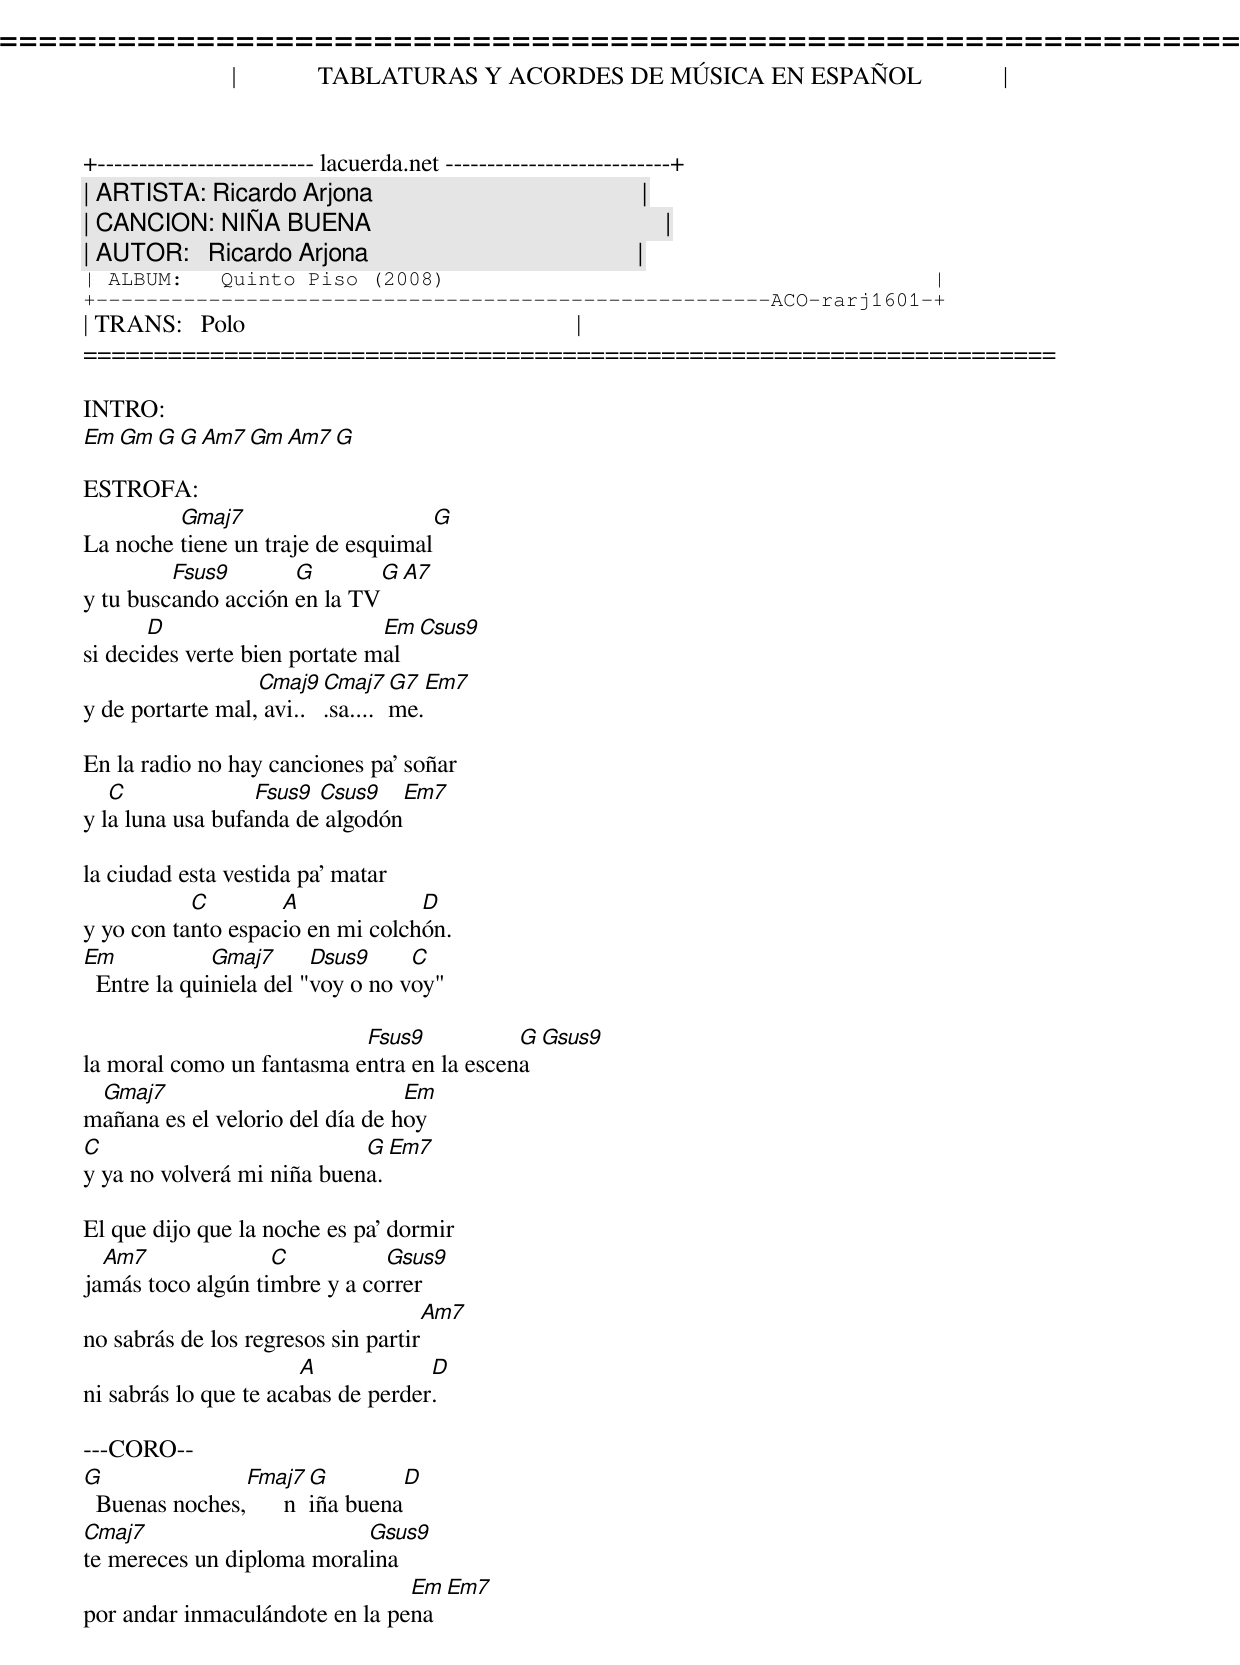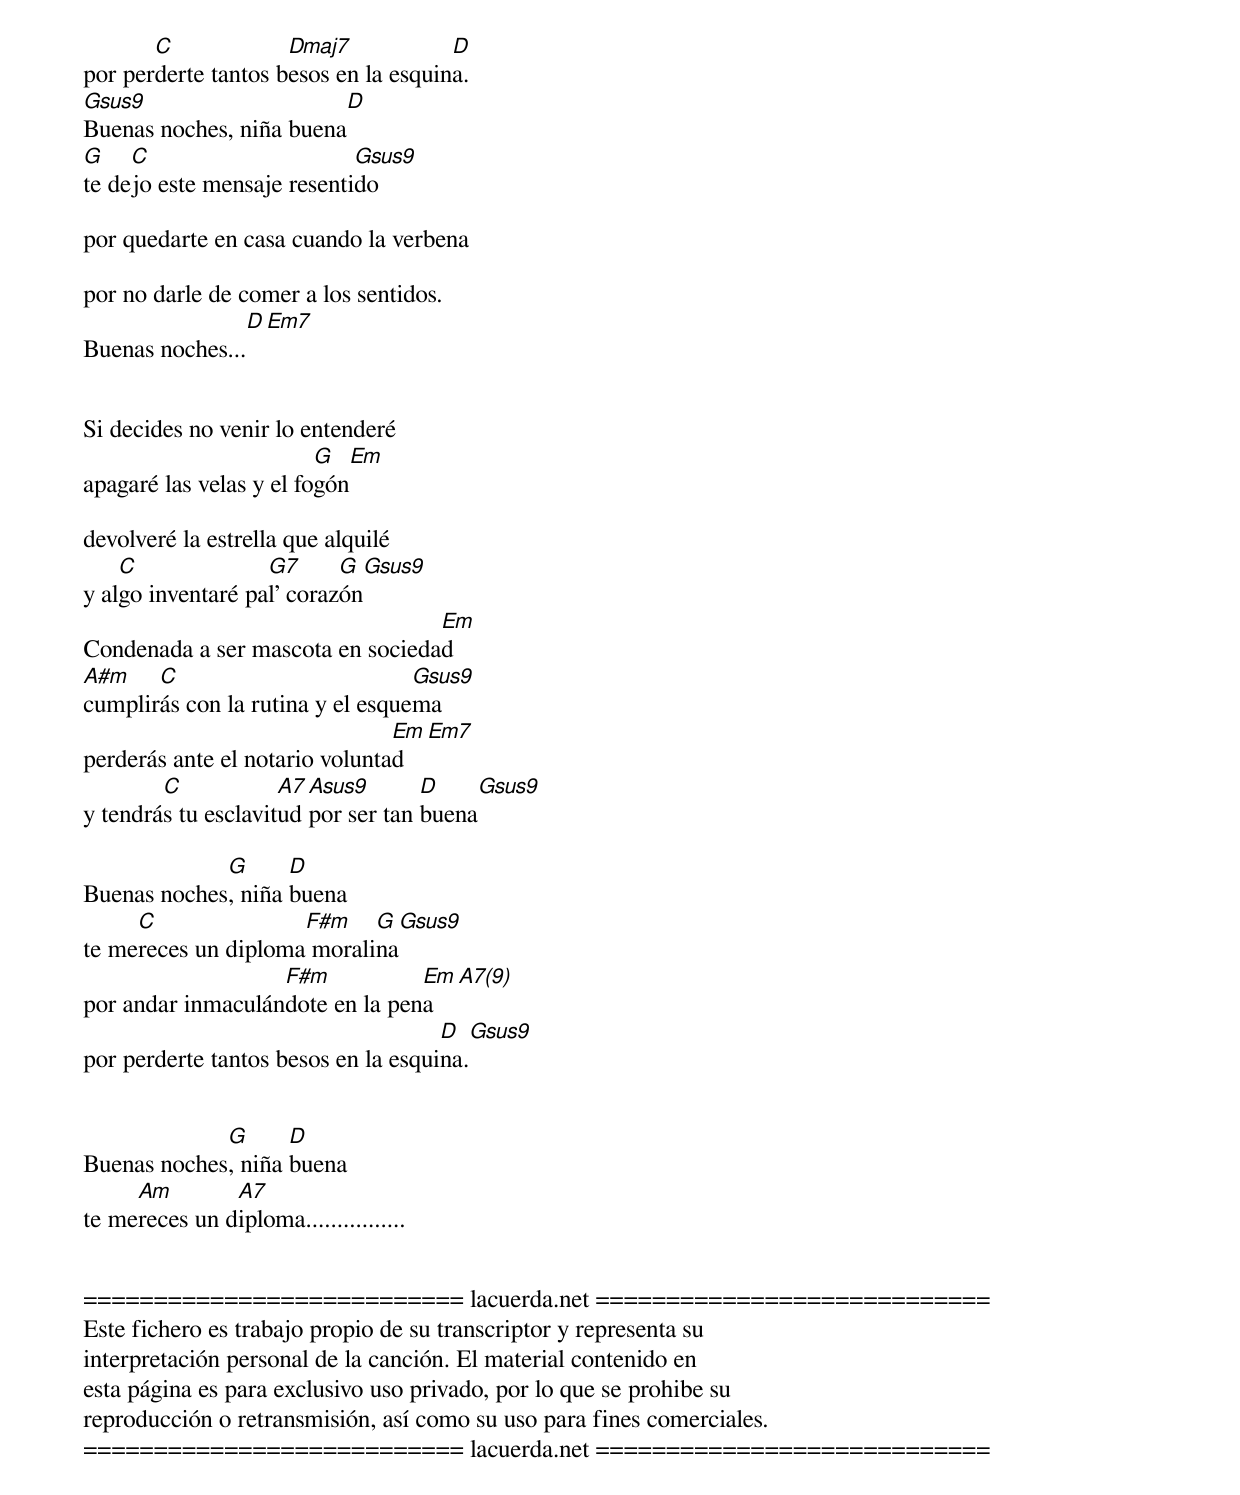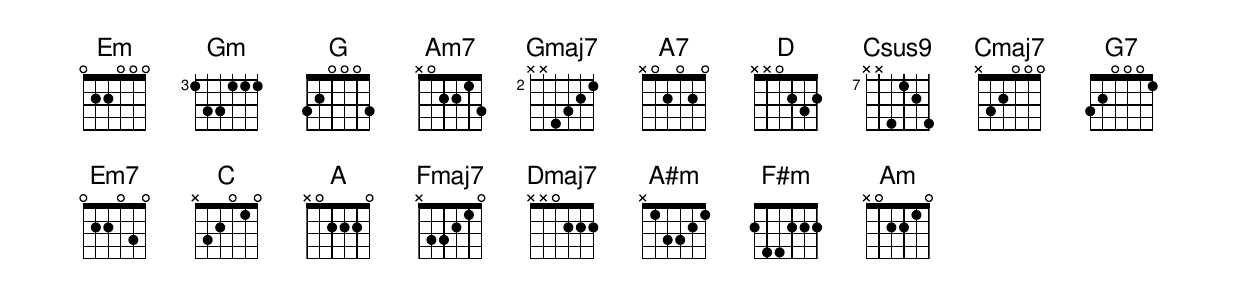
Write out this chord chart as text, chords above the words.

=====================================================================
|             TABLATURAS Y ACORDES DE MÚSICA EN ESPAÑOL             |
+-------------------------- lacuerda.net ---------------------------+
| ARTISTA: Ricardo Arjona                                           |
| CANCION: NIÑA BUENA                                               |
| AUTOR:   Ricardo Arjona                                           |
| ALBUM:   Quinto Piso (2008)                                       |
+------------------------------------------------------ACO-rarj1601-+
| TRANS:   Polo                                                     |
=====================================================================

INTRO:
Em  Gm  G  G  Am7  Gm  Am7  G

ESTROFA:
         Gmaj7                      G
La noche tiene un traje de esquimal
         Fsus9       G         G   A7
y tu buscando acción en la TV
       D                       Em   Csus9
si decides verte bien portate mal
                  Cmaj9 Cmaj7  G7   Em7
y de portarte mal, avi...sa....me.

En la radio no hay canciones pa' soñar
   C              Fsus9 Csus9     Em7
y la luna usa bufanda de algodón

la ciudad esta vestida pa' matar
           C        A             D
y yo con tanto espacio en mi colchón.
Em            Gmaj7      Dsus9     C
  Entre la quiniela del "voy o no voy"

                           Fsus9           G   Gsus9
la moral como un fantasma entra en la escena
 Gmaj7                           Em
mañana es el velorio del día de hoy
C                           G     Em7
y ya no volverá mi niña buena.

El que dijo que la noche es pa' dormir
  Am7              C          Gsus9
jamás toco algún timbre y a correr
                                     Am7
no sabrás de los regresos sin partir
                       A            D
ni sabrás lo que te acabas de perder.

---CORO--
G               Fmaj7  G        D
  Buenas noches,      niña buena
Cmaj7                      Gsus9
te mereces un diploma moralina
                                Em    Em7
por andar inmaculándote en la pena
       C             Dmaj7            D
por perderte tantos besos en la esquina.
Gsus9                      D
Buenas noches, niña buena
G    C                      Gsus9
te dejo este mensaje resentido

por quedarte en casa cuando la verbena

por no darle de comer a los sentidos.
                 D   Em7
Buenas noches...


Si decides no venir lo entenderé
                         G     Em
apagaré las velas y el fogón

devolveré la estrella que alquilé
    C              G7      G     Gsus9
y algo inventaré pal' corazón
                                  Em
Condenada a ser mascota en sociedad
A#m    C                          Gsus9
cumplirás con la rutina y el esquema
                                Em   Em7
perderás ante el notario voluntad
        C            A7 Asus9       D     Gsus9
y tendrás tu esclavitud por ser tan buena

             G      D
Buenas noches, niña buena
     C               F#m    G   Gsus9
te mereces un diploma moralina
                   F#m           Em   A7(9)
por andar inmaculándote en la pena
                                     D    Gsus9
por perderte tantos besos en la esquina.


             G      D
Buenas noches, niña buena
     Am        A7
te mereces un diploma................


=========================== lacuerda.net ============================
Este fichero es trabajo propio de su transcriptor y representa su
interpretación personal de la canción. El material contenido en
esta página es para exclusivo uso privado, por lo que se prohibe su
reproducción o retransmisión, así como su uso para fines comerciales.
=========================== lacuerda.net ============================
